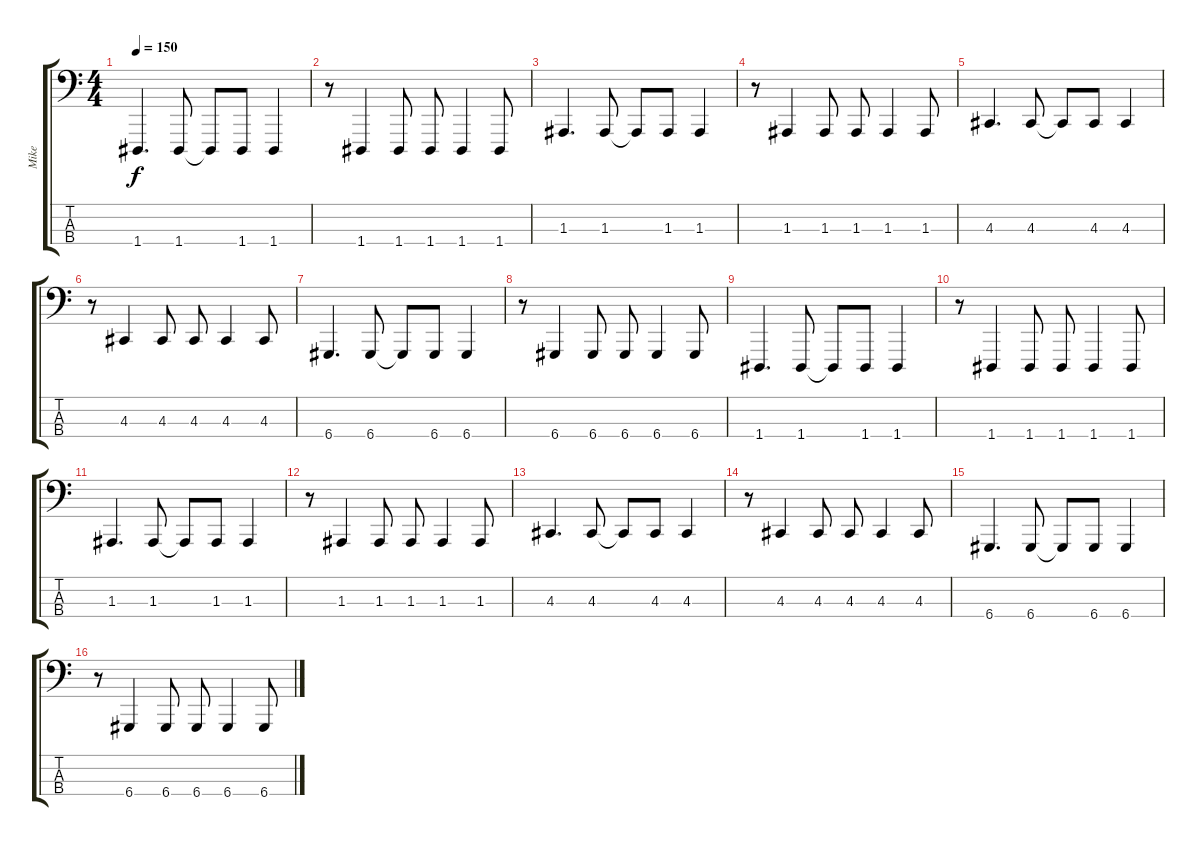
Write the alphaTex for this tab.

\track ("Mike" "Mike") {instrument brightacousticpiano}
\staff {score tabs}
\tuning (G2 D2 A1 D1) {hide}
\ts (4 4)
\tempo 150
\clef f4
\ks c
1.4.4{d dy f} 1.4.8 1.4{t}.8 1.4.8 1.4.4 |
r.8 1.4.4 1.4.8 1.4.8 1.4.4 1.4.8 |
1.3.4{d} 1.3.8 1.3{t}.8 1.3.8 1.3.4 |
r.8 1.3.4 1.3.8 1.3.8 1.3.4 1.3.8 |
4.3.4{d} 4.3.8 4.3{t}.8 4.3.8 4.3.4 |
r.8 4.3.4 4.3.8 4.3.8 4.3.4 4.3.8 |
6.4.4{d} 6.4.8 6.4{t}.8 6.4.8 6.4.4 |
r.8 6.4.4 6.4.8 6.4.8 6.4.4 6.4.8 |
1.4.4{d} 1.4.8 1.4{t}.8 1.4.8 1.4.4 |
r.8 1.4.4 1.4.8 1.4.8 1.4.4 1.4.8 |
1.3.4{d} 1.3.8 1.3{t}.8 1.3.8 1.3.4 |
r.8 1.3.4 1.3.8 1.3.8 1.3.4 1.3.8 |
4.3.4{d} 4.3.8 4.3{t}.8 4.3.8 4.3.4 |
r.8 4.3.4 4.3.8 4.3.8 4.3.4 4.3.8 |
6.4.4{d} 6.4.8 6.4{t}.8 6.4.8 6.4.4 |
r.8 6.4.4 6.4.8 6.4.8 6.4.4 6.4.8
